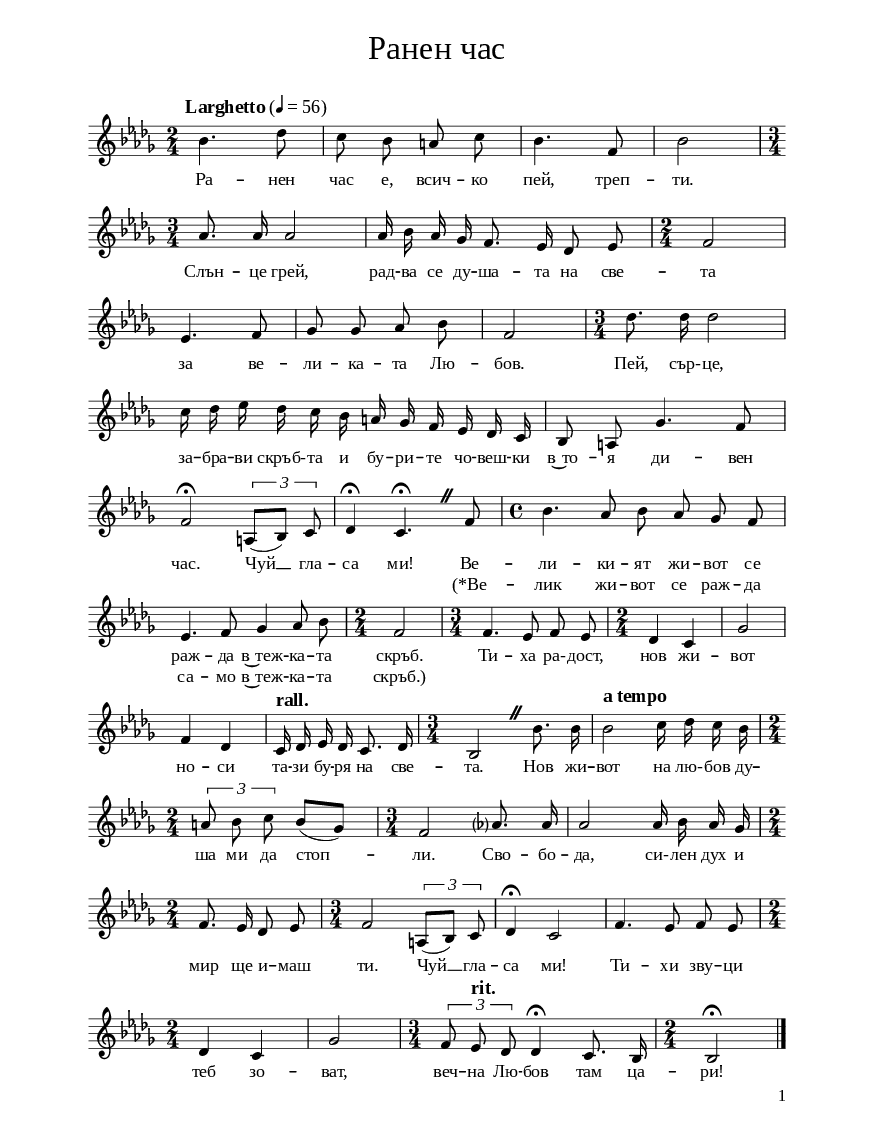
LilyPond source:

\version "2.24.2"

\include "include/globals.ily"

\bookpart {
  \label #'ref121
  \tocItem \markup "Ранен час"
  \paper {
    print-all-headers = ##t
    print-page-number = ##t
    print-first-page-number = ##t

    % put page numbers on the bottom
    oddHeaderMarkup = \markup ""
    evenHeaderMarkup = \markup ""
    oddFooterMarkup = \markup
    \fill-line {
      ""
      \if \should-print-page-number \fromproperty #'page:page-number-string
    }
    evenFooterMarkup = \markup
    \fill-line {
      \if \should-print-page-number \fromproperty #'page:page-number-string
      ""
    }

    left-margin = 1.5\cm
    right-margin = 1.5\cm
    top-margin = 1.6\cm
    bottom-margin = 1.2\cm
    ragged-bottom = ##t % do not spread the staves to fill the whole vertical space

    % change distance between staves
    system-system-spacing =
    #'((basic-distance . 10)
       (minimum-distance . 6)
       (padding . 1)
       (stretchability . 12))
  }
  \score {
    \include "include/score-layout.ily"


    \new Voice \relative c' {
      \clef treble
      \key bes \minor
      \time 2/4
      \tempoFunc "Larghetto" 4 "56"
      \autoBeamOff

      bes'4.  des8 | % 2
      c8  bes8  a8  c8 | % 3
      bes4.  f8 | % 4
      bes2 \break | % 5
      \time 3/4  | % 5
      as8.  as16  as2 | % 6
      as16  bes16  as16  ges16
      f8.  es16  des8  es8 | % 7
      \time 2/4  | % 7
      f2 \break | % 8
      es4.  f8 | % 9
      ges8  ges8  as8 bes8 |
      \barNumberCheck #10
      f2 | % 11
      \time 3/4  | % 11
      des'8.  des16  des2 \break | % 12
      c16  des16  es16  des16
      c16  bes16  a16  ges16
      f16  es16  des16  c16 | % 13
      bes8  a8  ges'4.  f8 \break | % 14
      f2 ^\fermata
      \tuplet 3/2 {   a,8 ( [  bes8 ) ]  c8 }
      | % 15
      des4 ^\fermata  c4. ^\fermata \caesura f8 | % 16
      \time 4/4  | % 16
      bes4.  as8  bes8  as8
      ges8  f8 \break | % 17
      es4.  f8  ges4  as8  bes8
      | % 18
      \time 2/4  | % 18
      f2 | % 19
      \time 3/4  | % 19
      f4.  es8  f8  es8 |
      \time 2/4  |
      des4  c4  | % 21
      ges'2 \break | % 22
      f4  des4 | % 23
      \tempo "rall." c16  des16  es16
      des16  c8.  des16 | % 24
      \time 3/4 bes2 \caesura % 25
      bes'8.  bes16 |
      \tempo "a tempo" bes2 % 26
      c16  des16  c16  bes16 |
      \time 2/4
      \tupletUp \tuplet 3/2 {a8  bes8  c8 }
      bes8 ( [  ges8 ) ] | % 27
      \time 3/4 f2 aes?8.  as16 | % 28
      as2  as16  bes16  as16
      ges16 \break | % 29
      \time 2/4  | % 29
      f8.  es16  des8  es8 |
      \time 3/4  | f2
      \tuplet 3/2 {a,8 ( [  bes8 ) ]  c8 }
      | % 31
      des4 ^\fermata  c2 | % 32
      f4.  es8  f8  es8 \break | % 33
      \time 2/4  | % 33
      des4  c4 | % 34
      ges'2 | % 35
      \time 3/4  | % 35
      \tuplet 3/2 { f8 \tempo "rit.               " es des } des4 \fermata  c8. bes16 | \time 2/4 bes2 \fermata \bar "|." \break
    }

    \addlyrics {
      Ра -- нен час е, всич -- ко пей,
      треп -- ти. Слън -- це грей, рад --
      ва се ду -- ша -- та на све -- та
      за ве -- ли -- ка -- та Лю -- бов.
      Пей, "сър-" -- це, за -- бра -- ви
      "скръб-" -- та и бу -- ри -- те чо --
      веш -- ки в~то -- я ди -- вен час.
      Чуй __  гла -- са ми! Ве -- ли --
      ки -- ят жи -- вот се раж -- да
      в~теж -- ка -- та скръб. Ти -- ха
      "ра-" -- дост, нов жи -- вот но -- си
      та -- зи бу -- ря на све -- та.
      Нов жи -- вот на "лю-" -- бов ду --
      ша ми да стоп -- ли. Сво -- бо
      -- да, "си-" -- лен дух и мир ще и --
      маш ти. Чуй __  гла -- са ми!
      Ти -- хи зву -- ци теб зо -- ват,
      веч -- на Лю -- бов там ца -- ри!}
      \addlyrics {
        \repeat unfold 52 { \skip 2 } (*Ве -- лик жи -- вот се раж -- да са -- мо в~теж -- ка -- та скръб.)
      }

      \header {
        title = \titleFunc "Ранен час" "Ranen čas"
      }

      \midi{}

    } % score


  } % bookpart
